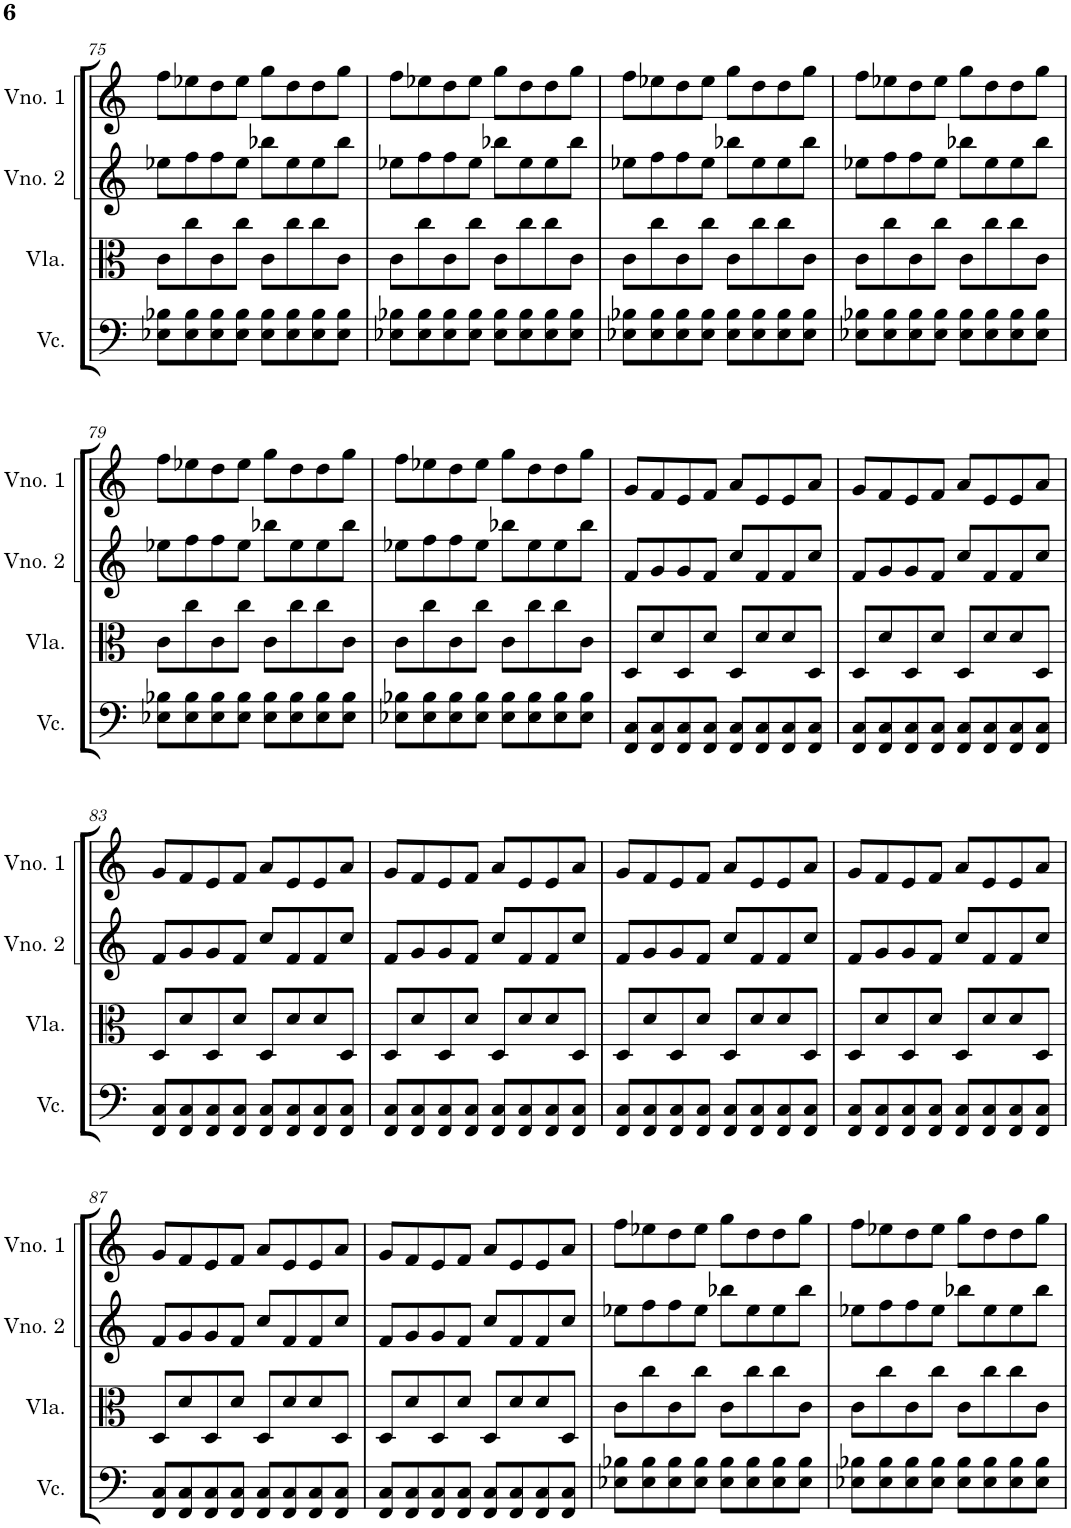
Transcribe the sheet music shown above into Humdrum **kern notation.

**kern	**kern	**kern	**kern
*part4	*part3	*part2	*part1
*staff4	*staff3	*staff2	*staff1
*I"Violoncelo	*I"Viola	*I"Violino 2	*I"Violino 1
*I'Vc.	*I'Vla.	*I'Vno. 2	*I'Vno. 1
!!LO:PB:g=z
*clefF4	*clefC3	*clefG2	*clefG2
*k[]	*k[]	*k[]	*k[]
*M4/4	*M4/4	*M4/4	*M4/4
=75	=75	=75	=75
8E-X\ 8B-X\L	8c\L	8ee-X\L	8ff\L
8E-\ 8B-\	8cc\	8ff\	8ee-X\
8E-\ 8B-\	8c\	8ff\	8dd\
8E-\ 8B-\J	8cc\J	8ee-\J	8ee-\J
8E-\ 8B-\L	8c\L	8bb-X\L	8gg\L
8E-\ 8B-\	8cc\	8ee-\	8dd\
8E-\ 8B-\	8cc\	8ee-\	8dd\
8E-\ 8B-\J	8c\J	8bb-\J	8gg\J
=76	=76	=76	=76
8E-X\ 8B-X\L	8c\L	8ee-X\L	8ff\L
8E-\ 8B-\	8cc\	8ff\	8ee-X\
8E-\ 8B-\	8c\	8ff\	8dd\
8E-\ 8B-\J	8cc\J	8ee-\J	8ee-\J
8E-\ 8B-\L	8c\L	8bb-X\L	8gg\L
8E-\ 8B-\	8cc\	8ee-\	8dd\
8E-\ 8B-\	8cc\	8ee-\	8dd\
8E-\ 8B-\J	8c\J	8bb-\J	8gg\J
=77	=77	=77	=77
8E-X\ 8B-X\L	8c\L	8ee-X\L	8ff\L
8E-\ 8B-\	8cc\	8ff\	8ee-X\
8E-\ 8B-\	8c\	8ff\	8dd\
8E-\ 8B-\J	8cc\J	8ee-\J	8ee-\J
8E-\ 8B-\L	8c\L	8bb-X\L	8gg\L
8E-\ 8B-\	8cc\	8ee-\	8dd\
8E-\ 8B-\	8cc\	8ee-\	8dd\
8E-\ 8B-\J	8c\J	8bb-\J	8gg\J
=78	=78	=78	=78
8E-X\ 8B-X\L	8c\L	8ee-X\L	8ff\L
8E-\ 8B-\	8cc\	8ff\	8ee-X\
8E-\ 8B-\	8c\	8ff\	8dd\
8E-\ 8B-\J	8cc\J	8ee-\J	8ee-\J
8E-\ 8B-\L	8c\L	8bb-X\L	8gg\L
8E-\ 8B-\	8cc\	8ee-\	8dd\
8E-\ 8B-\	8cc\	8ee-\	8dd\
8E-\ 8B-\J	8c\J	8bb-\J	8gg\J
!!LO:LB:g=z
=79	=79	=79	=79
8E-X\ 8B-X\L	8c\L	8ee-X\L	8ff\L
8E-\ 8B-\	8cc\	8ff\	8ee-X\
8E-\ 8B-\	8c\	8ff\	8dd\
8E-\ 8B-\J	8cc\J	8ee-\J	8ee-\J
8E-\ 8B-\L	8c\L	8bb-X\L	8gg\L
8E-\ 8B-\	8cc\	8ee-\	8dd\
8E-\ 8B-\	8cc\	8ee-\	8dd\
8E-\ 8B-\J	8c\J	8bb-\J	8gg\J
=80	=80	=80	=80
8E-X\ 8B-X\L	8c\L	8ee-X\L	8ff\L
8E-\ 8B-\	8cc\	8ff\	8ee-X\
8E-\ 8B-\	8c\	8ff\	8dd\
8E-\ 8B-\J	8cc\J	8ee-\J	8ee-\J
8E-\ 8B-\L	8c\L	8bb-X\L	8gg\L
8E-\ 8B-\	8cc\	8ee-\	8dd\
8E-\ 8B-\	8cc\	8ee-\	8dd\
8E-\ 8B-\J	8c\J	8bb-\J	8gg\J
=81	=81	=81	=81
8FF/ 8C/L	8D/L	8f/L	8g/L
8FF/ 8C/	8d/	8g/	8f/
8FF/ 8C/	8D/	8g/	8e/
8FF/ 8C/J	8d/J	8f/J	8f/J
8FF/ 8C/L	8D/L	8cc/L	8a/L
8FF/ 8C/	8d/	8f/	8e/
8FF/ 8C/	8d/	8f/	8e/
8FF/ 8C/J	8D/J	8cc/J	8a/J
=82	=82	=82	=82
8FF/ 8C/L	8D/L	8f/L	8g/L
8FF/ 8C/	8d/	8g/	8f/
8FF/ 8C/	8D/	8g/	8e/
8FF/ 8C/J	8d/J	8f/J	8f/J
8FF/ 8C/L	8D/L	8cc/L	8a/L
8FF/ 8C/	8d/	8f/	8e/
8FF/ 8C/	8d/	8f/	8e/
8FF/ 8C/J	8D/J	8cc/J	8a/J
!!LO:LB:g=z
=83	=83	=83	=83
8FF/ 8C/L	8D/L	8f/L	8g/L
8FF/ 8C/	8d/	8g/	8f/
8FF/ 8C/	8D/	8g/	8e/
8FF/ 8C/J	8d/J	8f/J	8f/J
8FF/ 8C/L	8D/L	8cc/L	8a/L
8FF/ 8C/	8d/	8f/	8e/
8FF/ 8C/	8d/	8f/	8e/
8FF/ 8C/J	8D/J	8cc/J	8a/J
=84	=84	=84	=84
8FF/ 8C/L	8D/L	8f/L	8g/L
8FF/ 8C/	8d/	8g/	8f/
8FF/ 8C/	8D/	8g/	8e/
8FF/ 8C/J	8d/J	8f/J	8f/J
8FF/ 8C/L	8D/L	8cc/L	8a/L
8FF/ 8C/	8d/	8f/	8e/
8FF/ 8C/	8d/	8f/	8e/
8FF/ 8C/J	8D/J	8cc/J	8a/J
=85	=85	=85	=85
8FF/ 8C/L	8D/L	8f/L	8g/L
8FF/ 8C/	8d/	8g/	8f/
8FF/ 8C/	8D/	8g/	8e/
8FF/ 8C/J	8d/J	8f/J	8f/J
8FF/ 8C/L	8D/L	8cc/L	8a/L
8FF/ 8C/	8d/	8f/	8e/
8FF/ 8C/	8d/	8f/	8e/
8FF/ 8C/J	8D/J	8cc/J	8a/J
=86	=86	=86	=86
8FF/ 8C/L	8D/L	8f/L	8g/L
8FF/ 8C/	8d/	8g/	8f/
8FF/ 8C/	8D/	8g/	8e/
8FF/ 8C/J	8d/J	8f/J	8f/J
8FF/ 8C/L	8D/L	8cc/L	8a/L
8FF/ 8C/	8d/	8f/	8e/
8FF/ 8C/	8d/	8f/	8e/
8FF/ 8C/J	8D/J	8cc/J	8a/J
!!LO:LB:g=z
=87	=87	=87	=87
8FF/ 8C/L	8D/L	8f/L	8g/L
8FF/ 8C/	8d/	8g/	8f/
8FF/ 8C/	8D/	8g/	8e/
8FF/ 8C/J	8d/J	8f/J	8f/J
8FF/ 8C/L	8D/L	8cc/L	8a/L
8FF/ 8C/	8d/	8f/	8e/
8FF/ 8C/	8d/	8f/	8e/
8FF/ 8C/J	8D/J	8cc/J	8a/J
=88	=88	=88	=88
8FF/ 8C/L	8D/L	8f/L	8g/L
8FF/ 8C/	8d/	8g/	8f/
8FF/ 8C/	8D/	8g/	8e/
8FF/ 8C/J	8d/J	8f/J	8f/J
8FF/ 8C/L	8D/L	8cc/L	8a/L
8FF/ 8C/	8d/	8f/	8e/
8FF/ 8C/	8d/	8f/	8e/
8FF/ 8C/J	8D/J	8cc/J	8a/J
=89	=89	=89	=89
8E-X\ 8B-X\L	8c\L	8ee-X\L	8ff\L
8E-\ 8B-\	8cc\	8ff\	8ee-X\
8E-\ 8B-\	8c\	8ff\	8dd\
8E-\ 8B-\J	8cc\J	8ee-\J	8ee-\J
8E-\ 8B-\L	8c\L	8bb-X\L	8gg\L
8E-\ 8B-\	8cc\	8ee-\	8dd\
8E-\ 8B-\	8cc\	8ee-\	8dd\
8E-\ 8B-\J	8c\J	8bb-\J	8gg\J
=90	=90	=90	=90
8E-X\ 8B-X\L	8c\L	8ee-X\L	8ff\L
8E-\ 8B-\	8cc\	8ff\	8ee-X\
8E-\ 8B-\	8c\	8ff\	8dd\
8E-\ 8B-\J	8cc\J	8ee-\J	8ee-\J
8E-\ 8B-\L	8c\L	8bb-X\L	8gg\L
8E-\ 8B-\	8cc\	8ee-\	8dd\
8E-\ 8B-\	8cc\	8ee-\	8dd\
8E-\ 8B-\J	8c\J	8bb-\J	8gg\J
=	=	=	=
*-	*-	*-	*-
